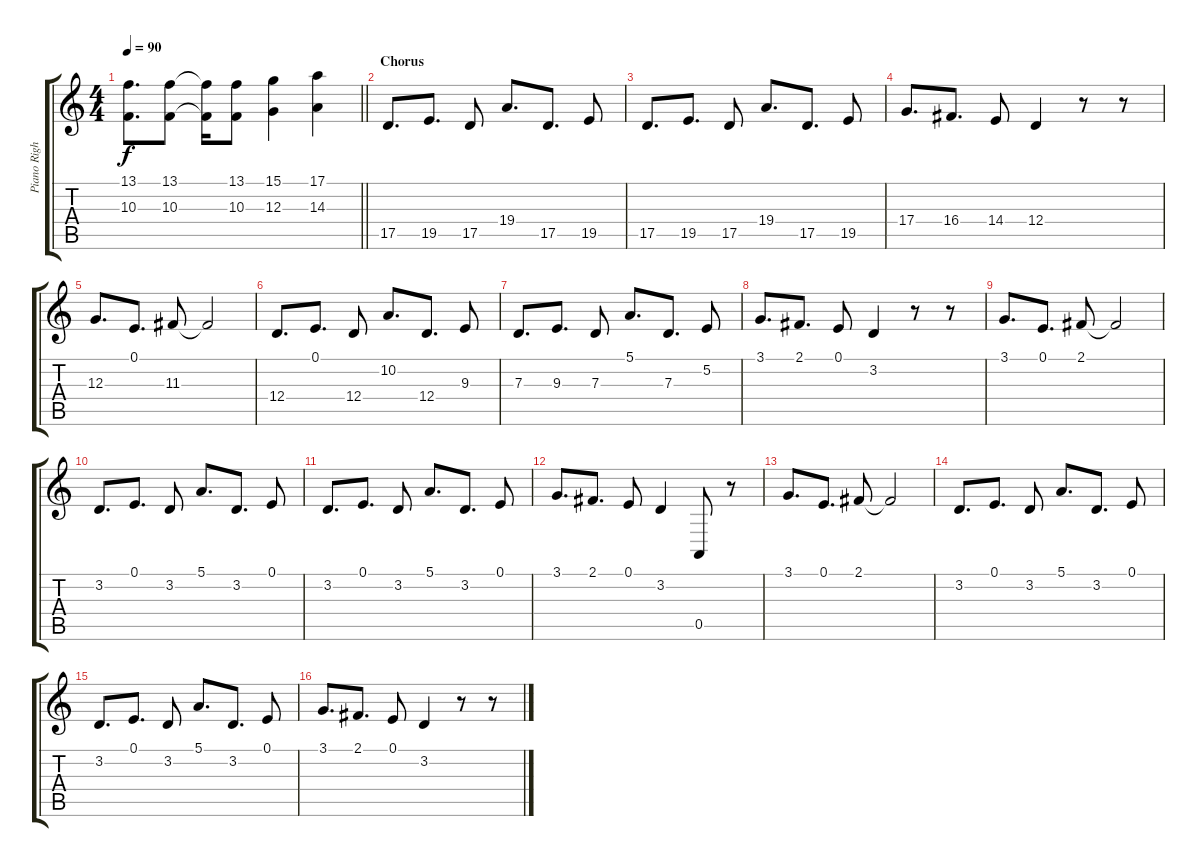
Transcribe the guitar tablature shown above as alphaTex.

\track ("Piano Right" "Piano Righ") {instrument acousticgrandpiano}
\staff {score tabs}
\tuning (E4 B3 G3 D3 A2 E2) {hide}
\ts (4 4)
\tempo 90
\clef g2
\barLineRight lightlight
\ks c
(13.1 10.3).8{d dy f} (13.1 10.3).8 (13.1{t} 10.3{t}).16 (13.1 10.3).8 (15.1 12.3).4 (17.1 14.3).4 |
\section ("" "Chorus")
17.5.8{d volume 14} 19.5.8{d} 17.5.8 19.4.8{d} 17.5.8{d} 19.5.8 |
17.5.8{d} 19.5.8{d} 17.5.8 19.4.8{d} 17.5.8{d} 19.5.8 |
17.4.8{d} 16.4.8{d} 14.4.8 12.4.4 r.8 r.8 |
12.3.8{d} 0.1.8{d} 11.3.8 11.3{t}.2 |
12.4.8{d} 0.1.8{d} 12.4.8 10.2.8{d} 12.4.8{d} 9.3.8 |
7.3.8{d} 9.3.8{d} 7.3.8 5.1.8{d} 7.3.8{d} 5.2.8 |
3.1.8{d} 2.1.8{d} 0.1.8 3.2.4 r.8 r.8 |
3.1.8{d} 0.1.8{d} 2.1.8 2.1{t}.2 |
3.2.8{d} 0.1.8{d} 3.2.8 5.1.8{d} 3.2.8{d} 0.1.8 |
3.2.8{d} 0.1.8{d} 3.2.8 5.1.8{d} 3.2.8{d} 0.1.8 |
3.1.8{d} 2.1.8{d} 0.1.8 3.2.4 0.5.8 r.8 |
3.1.8{d} 0.1.8{d} 2.1.8 2.1{t}.2 |
3.2.8{d} 0.1.8{d} 3.2.8 5.1.8{d} 3.2.8{d} 0.1.8 |
3.2.8{d} 0.1.8{d} 3.2.8 5.1.8{d} 3.2.8{d} 0.1.8 |
3.1.8{d} 2.1.8{d} 0.1.8 3.2.4 r.8 r.8
